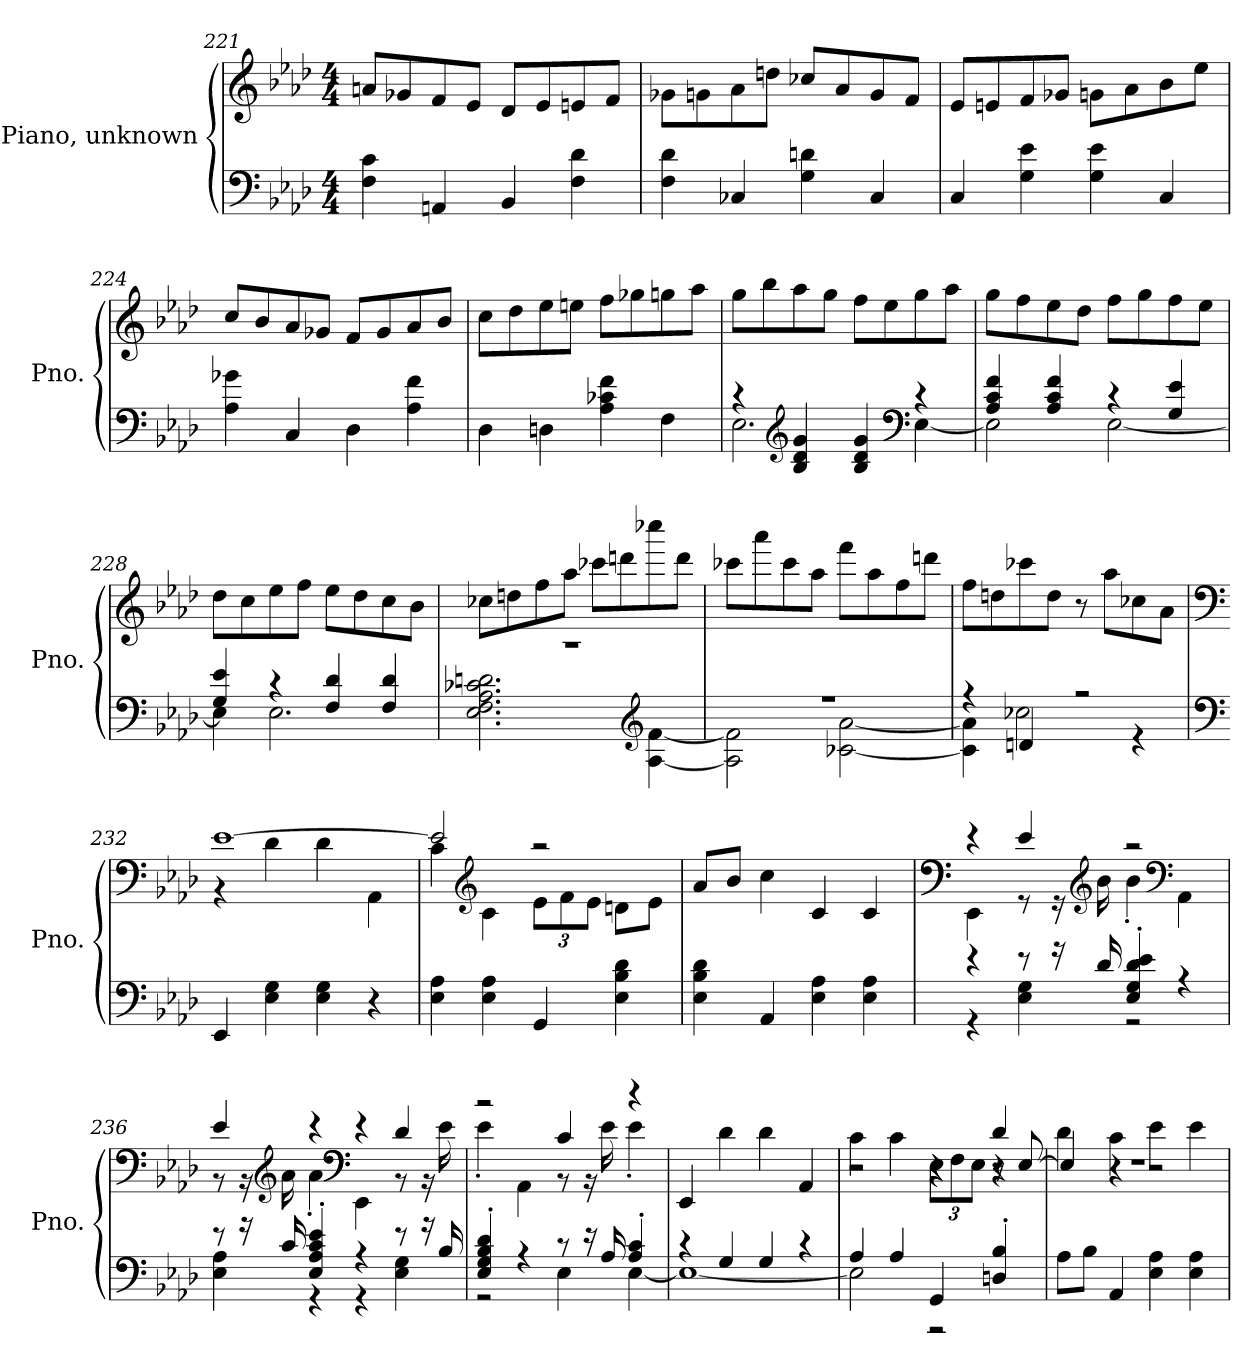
**kern	**kern
*part1	*part1
*staff2	*staff1
*I"Piano, unknown	*
*I'Pno.	*
*clefF4	*clefG2
*k[b-e-a-d-]	*k[b-e-a-d-]
*M4/4	*M4/4
=221	=221
4F\ 4c\	8an/L
.	8g-X/
4AAn/	8f/
.	8e-/J
4BB-/	8d-/L
.	8e-/
4F\ 4d-\	8en/
.	8f/J
!!LO:LB:g=z
=222	=222
4F\ 4d-\	8g-X\L
.	8gn\
4C-X/	8a-\
.	8ddn\J
4G\ 4dn\	8cc-X/L
.	8a-/
4C-/	8g/
.	8f/J
=223	=223
4C/	8e-/L
.	8en/
4G\ 4e-\	8f/
.	8g-X/J
4G\ 4e-\	8gn\L
.	8a-\
4C/	8b-\
.	8ee-\J
=224	=224
4A-\ 4g-X\	8cc/L
.	8b-/
4C/	8a-/
.	8g-X/J
4D-\	8f/L
.	8g-/
4A-\ 4f\	8a-/
.	8b-/J
=225	=225
4D-\	8cc\L
.	8dd-\
4Dn\	8ee-\
.	8een\J
4A-\ 4c-X\ 4f\	8ff\L
.	8gg-X\
4F\	8ggn\
.	8aa-\J
!!LO:PB:g=z
=226	=226
*^	*
4r	2.E-\	8gg\L
.	.	8bb-\
*clefG2	*	*
4B-/ 4d-/ 4g/	.	8aa-\
.	.	8gg\J
4B-/ 4d-/ 4g/	.	8ff\L
.	.	8ee-\
*clefF4	*	*
4r	[4E-\	8gg\
.	.	8aa-\J
=227	=227	=227
4A-/ 4c/ 4f/	2E-\]	8gg\L
.	.	8ff\
4A-/ 4c/ 4f/	.	8ee-\
.	.	8dd-\J
4r	[2E-\	8ff\L
.	.	8gg\
4G/ 4e-/	.	8ff\
.	.	8ee-\J
=228	=228	=228
4G/ 4e-/	4E-\]	8dd-\L
.	.	8cc\
4r	2.E-\	8ee-\
.	.	8ff\J
4F/ 4d-/	.	8ee-\L
.	.	8dd-\
4F/ 4d-/	.	8cc\
.	.	8b-\J
=229	=229	=229
1r	2.E-\ 2.F\ 2.A-\ 2.c-X\ 2.dn\	8cc-X\L
.	.	8ddn\
.	.	8ff\
.	.	8aa-\J
.	.	8ccc-X\L
.	.	8dddn\
*clefG2	*	*
.	[4A-\ [4f\	8cccc-X\
.	.	8ddd\J
!!LO:LB:g=z
=230	=230	=230
1r	2A-\] 2f\]	8ccc-X\L
.	.	8aaa-\
.	.	8ccc-\
.	.	8aa-\J
.	[2c-X\ [2a-\	8fff\L
.	.	8aa-\
.	.	8ff\
.	.	8dddn\J
=231	=231	=231
4r	4c-\] 4a-\]	8ff\L
.	.	8ddn\
4dn/	2cc-X\	8ccc-X\
.	.	8dd\J
2r	.	8r
.	.	8aa-\L
.	4r	8cc-X\
.	.	8a-\J
*v	*v	*
=232	=232
*clefF4	*clefF4
*	*^
4EE-/	[1e-	4r
4E-\ 4G\	.	4d-\
4E-\ 4G\	.	4d-\
4r	.	4AA-\
=233	=233	=233
4E-\ 4A-\	2e-/]	4c\
*	*clefG2	*
4E-\ 4A-\	.	4c\
*	*	*Xbrackettup
4GG/	2r	12e-\L
.	.	12f\
.	.	12e-\J
4E-\ 4B-\ 4d-\	.	8dn\L
.	.	8e-\J
*	*v	*v
!!LO:LB:g=z
=234	=234
4E-\ 4B-\ 4d-\	8a-/L
.	8b-/J
4AA-/	4cc\
4E-\ 4A-\	4c/
4E-\ 4A-\	4c/
=235	=235
*	*clefF4
*^	*^
4r	4r	4r	4EE-\
8r	4E-\ 4G\	4e-/	8r
16r	.	.	16r
*	*	*clefG2	*
16d-/	.	.	16b-\
4E-/' 4G/' 4d-/' 4e-/'	2r	2r	4b-'\
*	*	*clefF4	*
4r	.	.	4AA-\
=236	=236	=236	=236
8r	4E-\ 4A-\	4e-/	8r
16r	.	.	16r
*	*	*clefG2	*
16c/	.	.	16a-\
4E-/' 4A-/' 4c/' 4e-/'	4r	4r	4a-'\
*	*	*clefF4	*
4r	4r	4r	4EE-\
8r	4E-\ 4G\	4d-/	8r
16r	.	.	16r
16B-/	.	.	16e-\
=237	=237	=237	=237
4E-/' 4G/' 4B-/' 4d-/'	2r	2r	4e-'\
4r	.	.	4AA-\
8r	4E-\	4c/	8r
16r	.	.	16r
16A-/	.	.	16e-\
4A-/' 4c/'	[4E-\	4r	4e-'\
*	*	*v	*v
!!LO:LB:g=z
=238	=238	=238
4r	1E-_	4EE-/
4G/	.	4d-\
4G/	.	4d-\
4r	.	4AA-/
=239	=239	=239
*	*	*^
*	*	*	*^
4A-/	2E-\]	2r	4c\	2r
4A-/	.	.	4c\	.
4GG/	2r	4r	12E-\L	4r
.	.	.	12F\	.
.	.	.	12E-\J	.
4Dn/' 4B-/'	.	4d-/	4r	8r
.	.	.	.	[8E-/
*v	*v	*	*	*
=240	=240	=240	=240
8A-\L	1r	4d-\	4E-/]
8B-\J	.	.	.
4AA-/	.	4c\	4r
4E-\ 4A-\	.	4e-\	2r
4E-\ 4A-\	.	4e-\	.
*	*v	*v	*v
=	=
*-	*-
